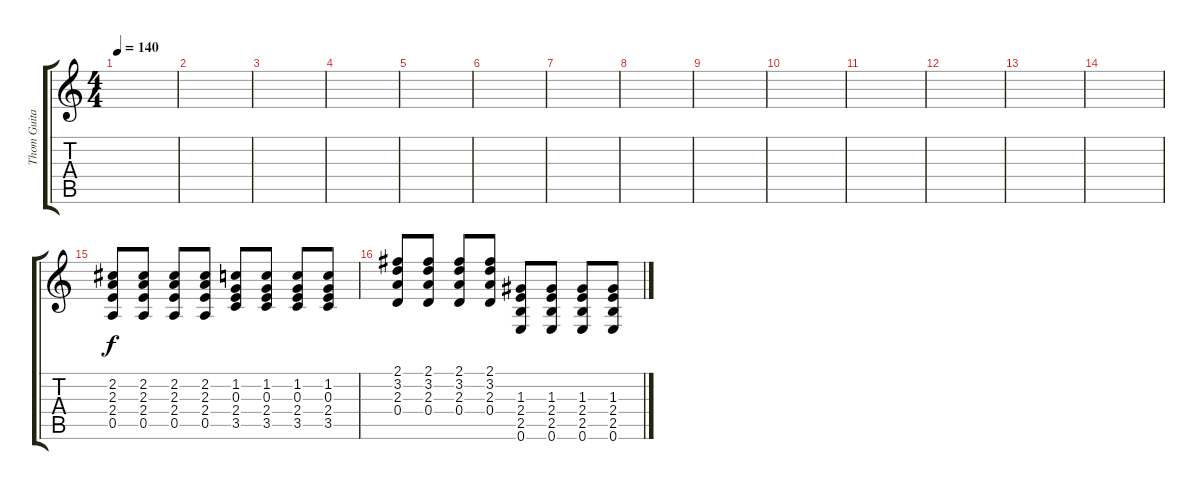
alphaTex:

\track ("Thom Guitar" "Thom Guita") {instrument electricguitarjazz}
\staff {score tabs}
\tuning (E4 B3 G3 D3 A2 E2) {hide}
\ts (4 4)
\tempo 140
\clef g2
\ks c
|
|
|
|
|
|
|
|
|
|
|
|
|
|
(2.2 2.3 2.4 0.5).8 (2.2 2.3 2.4 0.5).8 (2.2 2.3 2.4 0.5).8 (2.2 2.3 2.4 0.5).8 (1.2 0.3 2.4 3.5).8 (1.2 0.3 2.4 3.5).8 (1.2 0.3 2.4 3.5).8 (1.2 0.3 2.4 3.5).8 |
(2.1 3.2 2.3 0.4).8 (2.1 3.2 2.3 0.4).8 (2.1 3.2 2.3 0.4).8 (2.1 3.2 2.3 0.4).8 (1.3 2.4 2.5 0.6).8 (1.3 2.4 2.5 0.6).8 (1.3 2.4 2.5 0.6).8 (1.3 2.4 2.5 0.6).8
